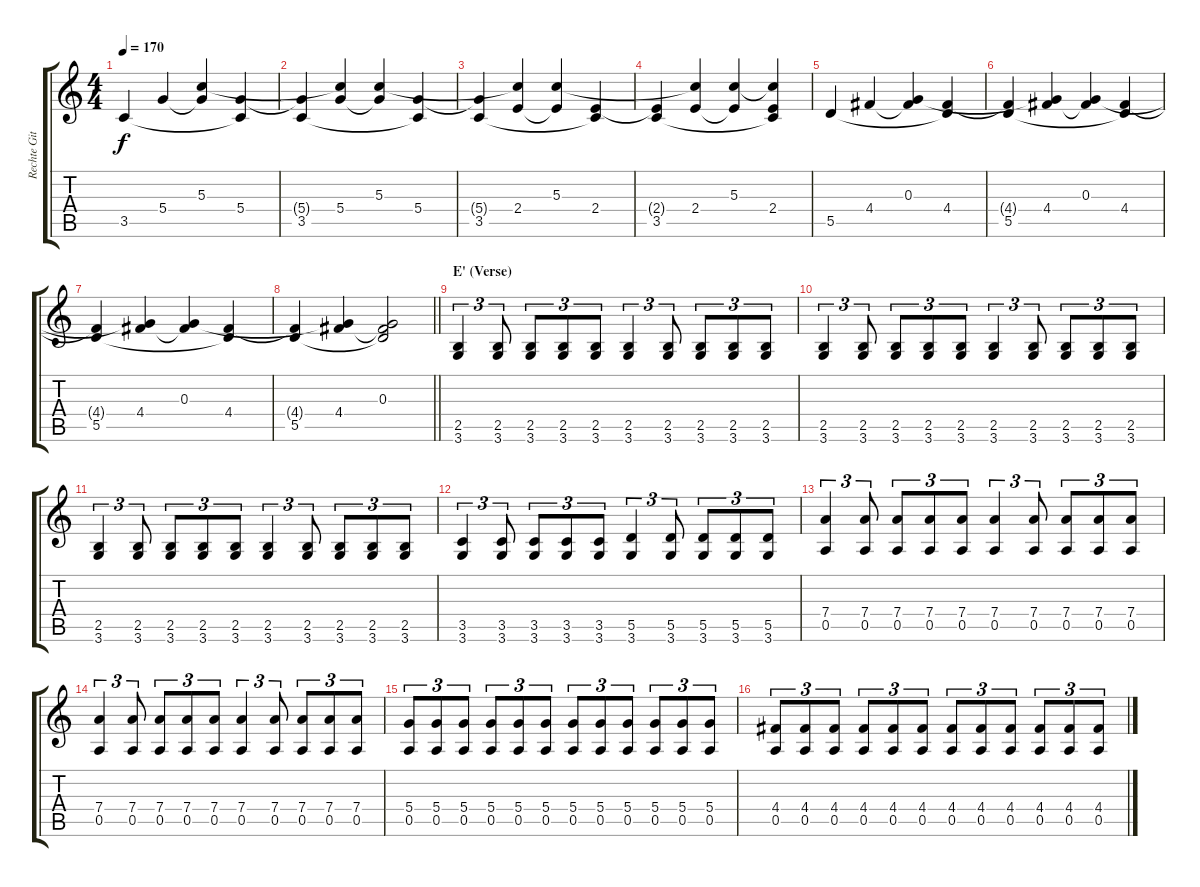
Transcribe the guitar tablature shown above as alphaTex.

\track ("Rechte Gitarre" "Rechte Git") {instrument distortionguitar}
\staff {score tabs}
\tuning (E4 B3 G3 D3 A2 E2) {hide}
\ts (4 4)
\tempo 170
\clef g2
\ks c
3.5.4{dy f} 5.4.4 (5.3 5.4{t}).4 (5.4 3.5{t}).4 |
(5.4{t} 3.5).4 (5.3{t} 5.4).4 (5.3 5.4{t}).4 (5.4 3.5{t}).4 |
(5.4{t} 3.5).4 (5.3{t} 2.4).4 (5.3 2.4{t}).4 (2.4 3.5{t}).4 |
(2.4{t} 3.5).4 (5.3{t} 2.4).4 (5.3 2.4{t}).4 (5.3{t} 2.4 3.5{t}).4 |
5.5.4 4.4.4 (0.3 4.4{t}).4 (4.4 5.5{t}).4 |
(4.4{t} 5.5).4 (0.3{t} 4.4).4 (0.3 4.4{t}).4 (4.4 5.5{t}).4 |
(4.4{t} 5.5).4 (0.3{t} 4.4).4 (0.3 4.4{t}).4 (4.4 5.5{t}).4 |
\barLineRight lightlight
(4.4{t} 5.5).4 (0.3{t} 4.4).4 (0.3 4.4{t} 5.5{t}).2 |
\section ("" "E' (Verse)")
(2.5 3.6).4{tu (3 2)} (2.5 3.6).8{tu (3 2)} (2.5 3.6).8{tu (3 2)} (2.5 3.6).8{tu (3 2)} (2.5 3.6).8{tu (3 2)} (2.5 3.6).4{tu (3 2)} (2.5 3.6).8{tu (3 2)} (2.5 3.6).8{tu (3 2)} (2.5 3.6).8{tu (3 2)} (2.5 3.6).8{tu (3 2)} |
(2.5 3.6).4{tu (3 2)} (2.5 3.6).8{tu (3 2)} (2.5 3.6).8{tu (3 2)} (2.5 3.6).8{tu (3 2)} (2.5 3.6).8{tu (3 2)} (2.5 3.6).4{tu (3 2)} (2.5 3.6).8{tu (3 2)} (2.5 3.6).8{tu (3 2)} (2.5 3.6).8{tu (3 2)} (2.5 3.6).8{tu (3 2)} |
(2.5 3.6).4{tu (3 2)} (2.5 3.6).8{tu (3 2)} (2.5 3.6).8{tu (3 2)} (2.5 3.6).8{tu (3 2)} (2.5 3.6).8{tu (3 2)} (2.5 3.6).4{tu (3 2)} (2.5 3.6).8{tu (3 2)} (2.5 3.6).8{tu (3 2)} (2.5 3.6).8{tu (3 2)} (2.5 3.6).8{tu (3 2)} |
(3.5 3.6).4{tu (3 2)} (3.5 3.6).8{tu (3 2)} (3.5 3.6).8{tu (3 2)} (3.5 3.6).8{tu (3 2)} (3.5 3.6).8{tu (3 2)} (5.5 3.6).4{tu (3 2)} (5.5 3.6).8{tu (3 2)} (5.5 3.6).8{tu (3 2)} (5.5 3.6).8{tu (3 2)} (5.5 3.6).8{tu (3 2)} |
(7.4 0.5).4{tu (3 2)} (7.4 0.5).8{tu (3 2)} (7.4 0.5).8{tu (3 2)} (7.4 0.5).8{tu (3 2)} (7.4 0.5).8{tu (3 2)} (7.4 0.5).4{tu (3 2)} (7.4 0.5).8{tu (3 2)} (7.4 0.5).8{tu (3 2)} (7.4 0.5).8{tu (3 2)} (7.4 0.5).8{tu (3 2)} |
(7.4 0.5).4{tu (3 2)} (7.4 0.5).8{tu (3 2)} (7.4 0.5).8{tu (3 2)} (7.4 0.5).8{tu (3 2)} (7.4 0.5).8{tu (3 2)} (7.4 0.5).4{tu (3 2)} (7.4 0.5).8{tu (3 2)} (7.4 0.5).8{tu (3 2)} (7.4 0.5).8{tu (3 2)} (7.4 0.5).8{tu (3 2)} |
(5.4 0.5).8{tu (3 2)} (5.4 0.5).8{tu (3 2)} (5.4 0.5).8{tu (3 2)} (5.4 0.5).8{tu (3 2)} (5.4 0.5).8{tu (3 2)} (5.4 0.5).8{tu (3 2)} (5.4 0.5).8{tu (3 2)} (5.4 0.5).8{tu (3 2)} (5.4 0.5).8{tu (3 2)} (5.4 0.5).8{tu (3 2)} (5.4 0.5).8{tu (3 2)} (5.4 0.5).8{tu (3 2)} |
(4.4 0.5).8{tu (3 2)} (4.4 0.5).8{tu (3 2)} (4.4 0.5).8{tu (3 2)} (4.4 0.5).8{tu (3 2)} (4.4 0.5).8{tu (3 2)} (4.4 0.5).8{tu (3 2)} (4.4 0.5).8{tu (3 2)} (4.4 0.5).8{tu (3 2)} (4.4 0.5).8{tu (3 2)} (4.4 0.5).8{tu (3 2)} (4.4 0.5).8{tu (3 2)} (4.4 0.5).8{tu (3 2)}
